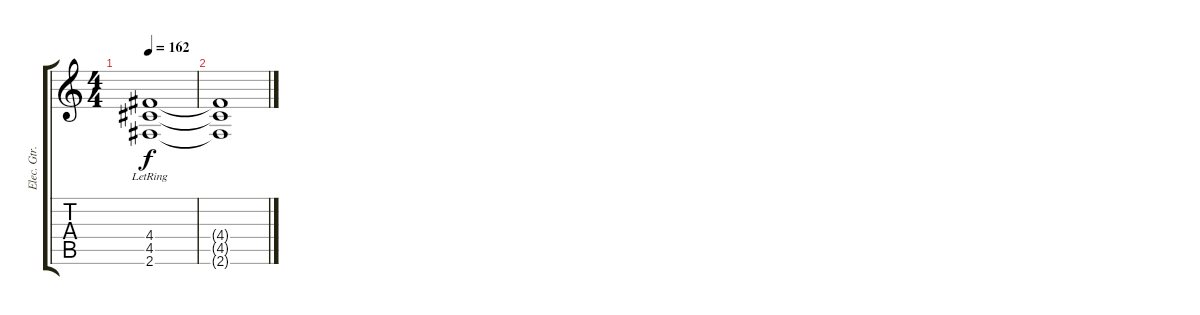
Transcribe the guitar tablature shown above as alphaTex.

\track ("Elec. Gtr. 1" "Elec. Gtr.") {instrument distortionguitar}
\staff {score tabs}
\tuning (E4 B3 G3 D3 A2 E2) {hide}
\ts (4 4)
\tempo 162
\clef g2
\ks c
(4.4{lr} 4.5{lr} 2.6{lr}).1{dy f} |
(4.4{t} 4.5{t} 2.6{t}).1
